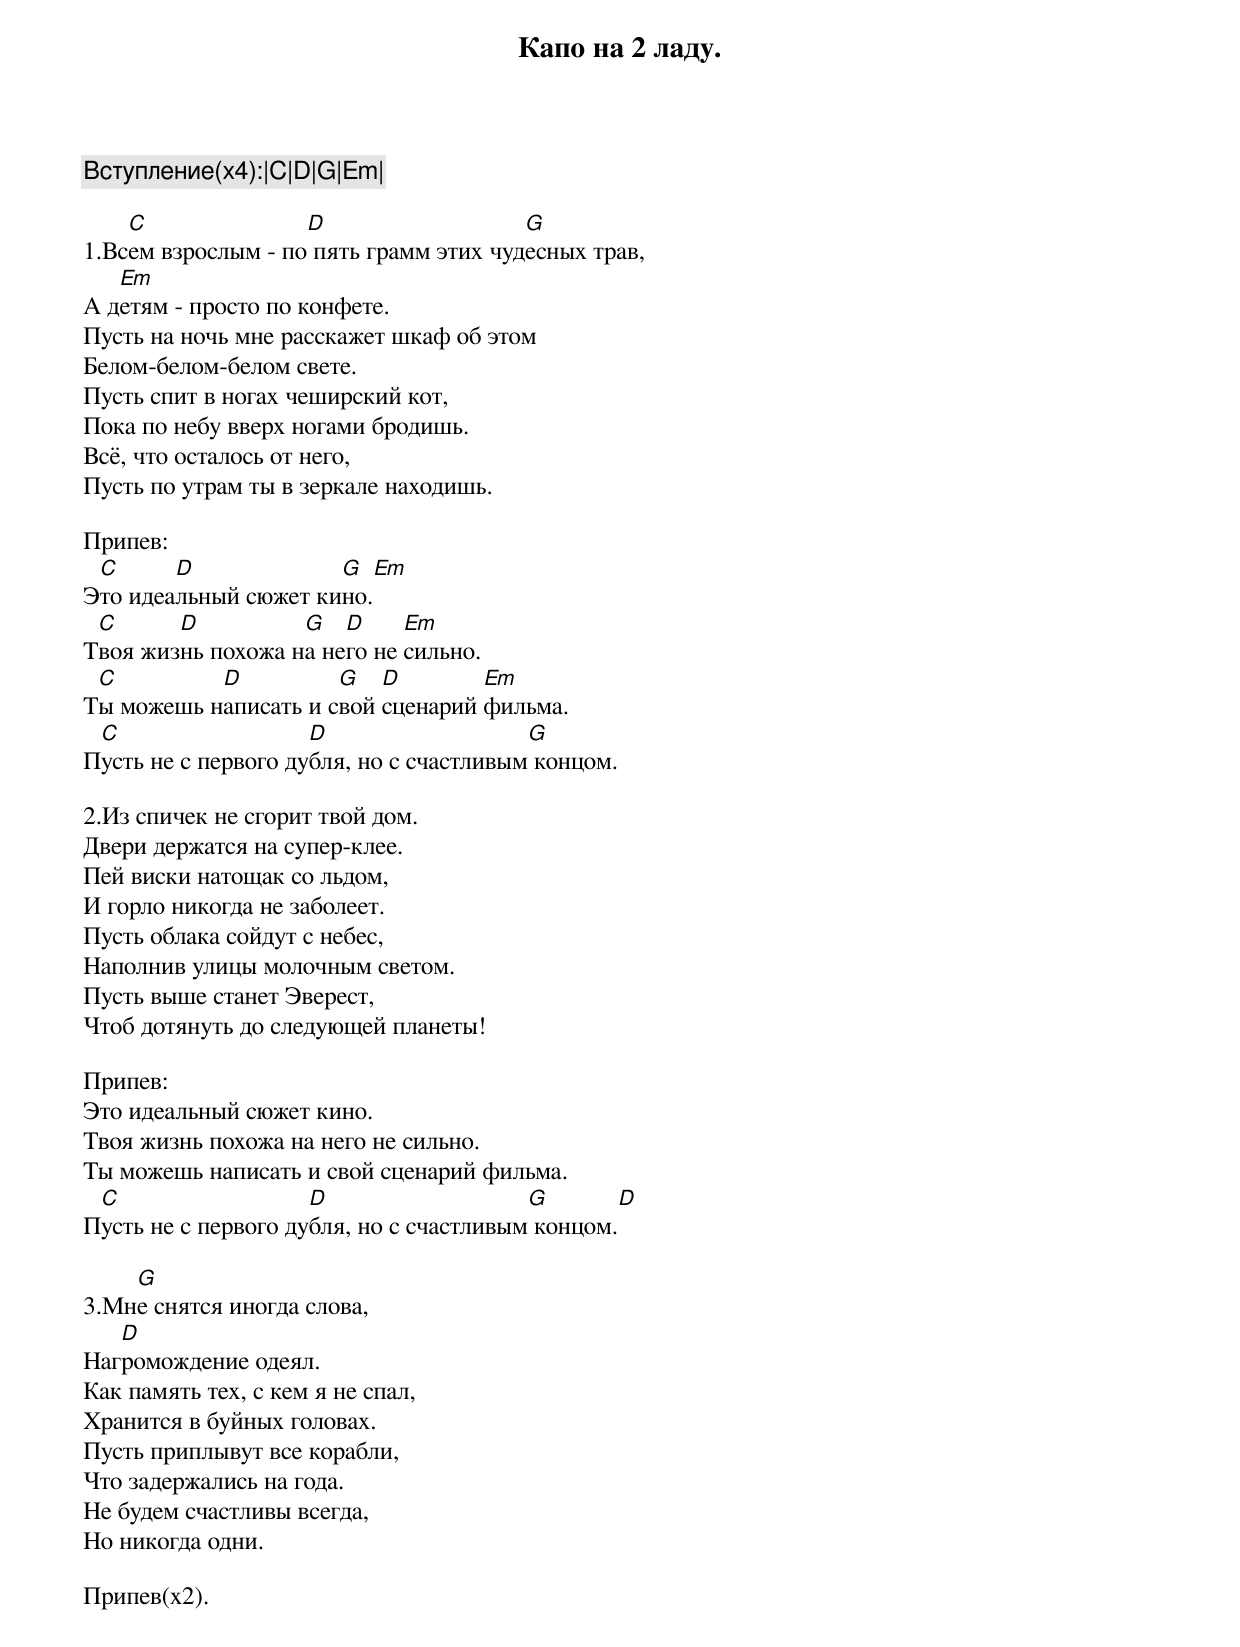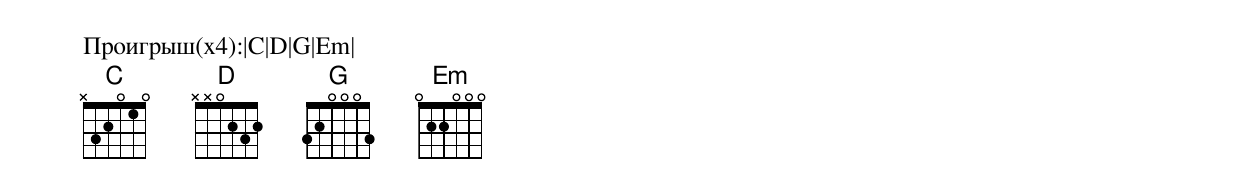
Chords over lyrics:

Капо на 2 ладу.

Вступление(x4):|C|D|G|Em|

    C               D                   G
1.Всем взрослым - по пять грамм этих чудесных трав,
   Em
А детям - просто по конфете.
Пусть на ночь мне расскажет шкаф об этом
Белом-белом-белом свете.
Пусть спит в ногах чеширский кот,
Пока по небу вверх ногами бродишь.
Всё, что осталось от него,
Пусть по утрам ты в зеркале находишь.

Припев:
 C      D             G   Em
Это идеальный сюжет кино.
 C      D          G   D     Em
Твоя жизнь похожа на него не сильно.
 C         D          G   D        Em
Ты можешь написать и свой сценарий фильма.
 C                   D                   G
Пусть не с первого дубля, но с счастливым концом.

2.Из спичек не сгорит твой дом.
Двери держатся на супер-клее.
Пей виски натощак со льдом,
И горло никогда не заболеет.
Пусть облака сойдут с небес,
Наполнив улицы молочным светом.
Пусть выше станет Эверест,
Чтоб дотянуть до следующей планеты!

Припев:
Это идеальный сюжет кино.
Твоя жизнь похожа на него не сильно.
Ты можешь написать и свой сценарий фильма.
 C                   D                   G       D
Пусть не с первого дубля, но с счастливым концом.

    G
3.Мне снятся иногда слова,
   D
Нагромождение одеял.
Как память тех, с кем я не спал,
Хранится в буйных головах.
Пусть приплывут все корабли,
Что задержались на года.
Не будем счастливы всегда,
Но никогда одни.

Припев(x2).

Проигрыш(x4):|C|D|G|Em|
